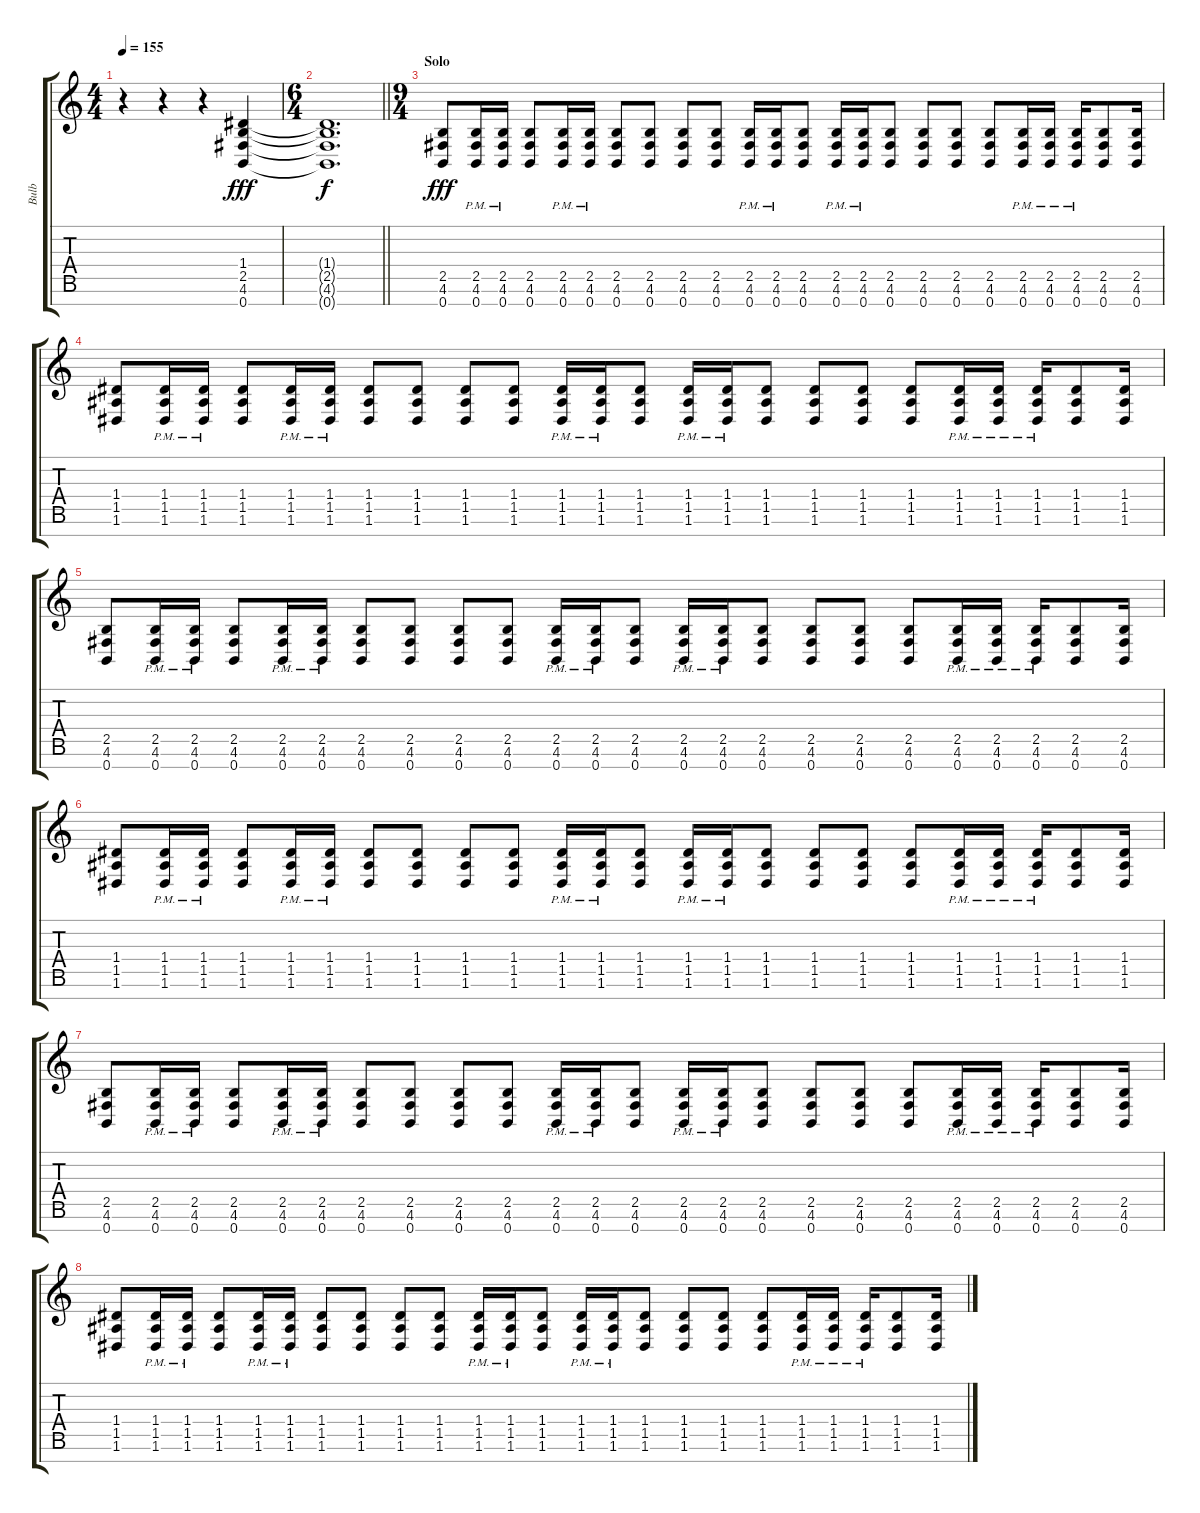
\track ("Bulb" "Bulb") {instrument distortionguitar}
\staff {score tabs}
\tuning (E4 B3 G3 D3 A2 D2 B1) {hide}
\ts (4 4)
\tempo 155
\clef g2
\ks c
r.4{dy f} r.4 r.4 (1.4 2.5 4.6 0.7).4{dy fff} |
\ts (6 4)
\barLineRight lightlight
(1.4{t} 2.5{t} 4.6{t} 0.7{t}).1{d dy f} |
\ts (9 4)
\section ("" "Solo")
(2.5 4.6 0.7).8{dy fff} (2.5{pm} 4.6{pm} 0.7{pm}).16 (2.5{pm} 4.6{pm} 0.7{pm}).16 (2.5 4.6 0.7).8 (2.5{pm} 4.6{pm} 0.7{pm}).16 (2.5{pm} 4.6{pm} 0.7{pm}).16 (2.5 4.6 0.7).8 (2.5 4.6 0.7).8 (2.5 4.6 0.7).8 (2.5 4.6 0.7).8 (2.5{pm} 4.6{pm} 0.7{pm}).16 (2.5{pm} 4.6{pm} 0.7{pm}).16 (2.5 4.6 0.7).8 (2.5{pm} 4.6{pm} 0.7{pm}).16 (2.5{pm} 4.6{pm} 0.7{pm}).16 (2.5 4.6 0.7).8 (2.5 4.6 0.7).8 (2.5 4.6 0.7).8 (2.5 4.6 0.7).8 (2.5{pm} 4.6{pm} 0.7{pm}).16 (2.5{pm} 4.6{pm} 0.7{pm}).16 (2.5{pm} 4.6{pm} 0.7{pm}).16 (2.5 4.6 0.7).8 (2.5 4.6 0.7).16 |
(1.4 1.5 1.6).8 (1.4{pm} 1.5{pm} 1.6{pm}).16 (1.4{pm} 1.5{pm} 1.6{pm}).16 (1.4 1.5 1.6).8 (1.4{pm} 1.5{pm} 1.6{pm}).16 (1.4{pm} 1.5{pm} 1.6{pm}).16 (1.4 1.5 1.6).8 (1.4 1.5 1.6).8 (1.4 1.5 1.6).8 (1.4 1.5 1.6).8 (1.4{pm} 1.5{pm} 1.6{pm}).16 (1.4{pm} 1.5{pm} 1.6{pm}).16 (1.4 1.5 1.6).8 (1.4{pm} 1.5{pm} 1.6{pm}).16 (1.4{pm} 1.5{pm} 1.6{pm}).16 (1.4 1.5 1.6).8 (1.4 1.5 1.6).8 (1.4 1.5 1.6).8 (1.4 1.5 1.6).8 (1.4{pm} 1.5{pm} 1.6{pm}).16 (1.4{pm} 1.5{pm} 1.6{pm}).16 (1.4{pm} 1.5{pm} 1.6{pm}).16 (1.4 1.5 1.6).8 (1.4 1.5 1.6).16 |
(2.5 4.6 0.7).8 (2.5{pm} 4.6{pm} 0.7{pm}).16 (2.5{pm} 4.6{pm} 0.7{pm}).16 (2.5 4.6 0.7).8 (2.5{pm} 4.6{pm} 0.7{pm}).16 (2.5{pm} 4.6{pm} 0.7{pm}).16 (2.5 4.6 0.7).8 (2.5 4.6 0.7).8 (2.5 4.6 0.7).8 (2.5 4.6 0.7).8 (2.5{pm} 4.6{pm} 0.7{pm}).16 (2.5{pm} 4.6{pm} 0.7{pm}).16 (2.5 4.6 0.7).8 (2.5{pm} 4.6{pm} 0.7{pm}).16 (2.5{pm} 4.6{pm} 0.7{pm}).16 (2.5 4.6 0.7).8 (2.5 4.6 0.7).8 (2.5 4.6 0.7).8 (2.5 4.6 0.7).8 (2.5{pm} 4.6{pm} 0.7{pm}).16 (2.5{pm} 4.6{pm} 0.7{pm}).16 (2.5{pm} 4.6{pm} 0.7{pm}).16 (2.5 4.6 0.7).8 (2.5 4.6 0.7).16 |
(1.4 1.5 1.6).8 (1.4{pm} 1.5{pm} 1.6{pm}).16 (1.4{pm} 1.5{pm} 1.6{pm}).16 (1.4 1.5 1.6).8 (1.4{pm} 1.5{pm} 1.6{pm}).16 (1.4{pm} 1.5{pm} 1.6{pm}).16 (1.4 1.5 1.6).8 (1.4 1.5 1.6).8 (1.4 1.5 1.6).8 (1.4 1.5 1.6).8 (1.4{pm} 1.5{pm} 1.6{pm}).16 (1.4{pm} 1.5{pm} 1.6{pm}).16 (1.4 1.5 1.6).8 (1.4{pm} 1.5{pm} 1.6{pm}).16 (1.4{pm} 1.5{pm} 1.6{pm}).16 (1.4 1.5 1.6).8 (1.4 1.5 1.6).8 (1.4 1.5 1.6).8 (1.4 1.5 1.6).8 (1.4{pm} 1.5{pm} 1.6{pm}).16 (1.4{pm} 1.5{pm} 1.6{pm}).16 (1.4{pm} 1.5{pm} 1.6{pm}).16 (1.4 1.5 1.6).8 (1.4 1.5 1.6).16 |
(2.5 4.6 0.7).8 (2.5{pm} 4.6{pm} 0.7{pm}).16 (2.5{pm} 4.6{pm} 0.7{pm}).16 (2.5 4.6 0.7).8 (2.5{pm} 4.6{pm} 0.7{pm}).16 (2.5{pm} 4.6{pm} 0.7{pm}).16 (2.5 4.6 0.7).8 (2.5 4.6 0.7).8 (2.5 4.6 0.7).8 (2.5 4.6 0.7).8 (2.5{pm} 4.6{pm} 0.7{pm}).16 (2.5{pm} 4.6{pm} 0.7{pm}).16 (2.5 4.6 0.7).8 (2.5{pm} 4.6{pm} 0.7{pm}).16 (2.5{pm} 4.6{pm} 0.7{pm}).16 (2.5 4.6 0.7).8 (2.5 4.6 0.7).8 (2.5 4.6 0.7).8 (2.5 4.6 0.7).8 (2.5{pm} 4.6{pm} 0.7{pm}).16 (2.5{pm} 4.6{pm} 0.7{pm}).16 (2.5{pm} 4.6{pm} 0.7{pm}).16 (2.5 4.6 0.7).8 (2.5 4.6 0.7).16 |
(1.4 1.5 1.6).8 (1.4{pm} 1.5{pm} 1.6{pm}).16 (1.4{pm} 1.5{pm} 1.6{pm}).16 (1.4 1.5 1.6).8 (1.4{pm} 1.5{pm} 1.6{pm}).16 (1.4{pm} 1.5{pm} 1.6{pm}).16 (1.4 1.5 1.6).8 (1.4 1.5 1.6).8 (1.4 1.5 1.6).8 (1.4 1.5 1.6).8 (1.4{pm} 1.5{pm} 1.6{pm}).16 (1.4{pm} 1.5{pm} 1.6{pm}).16 (1.4 1.5 1.6).8 (1.4{pm} 1.5{pm} 1.6{pm}).16 (1.4{pm} 1.5{pm} 1.6{pm}).16 (1.4 1.5 1.6).8 (1.4 1.5 1.6).8 (1.4 1.5 1.6).8 (1.4 1.5 1.6).8 (1.4{pm} 1.5{pm} 1.6{pm}).16 (1.4{pm} 1.5{pm} 1.6{pm}).16 (1.4{pm} 1.5{pm} 1.6{pm}).16 (1.4 1.5 1.6).8 (1.4 1.5 1.6).16
